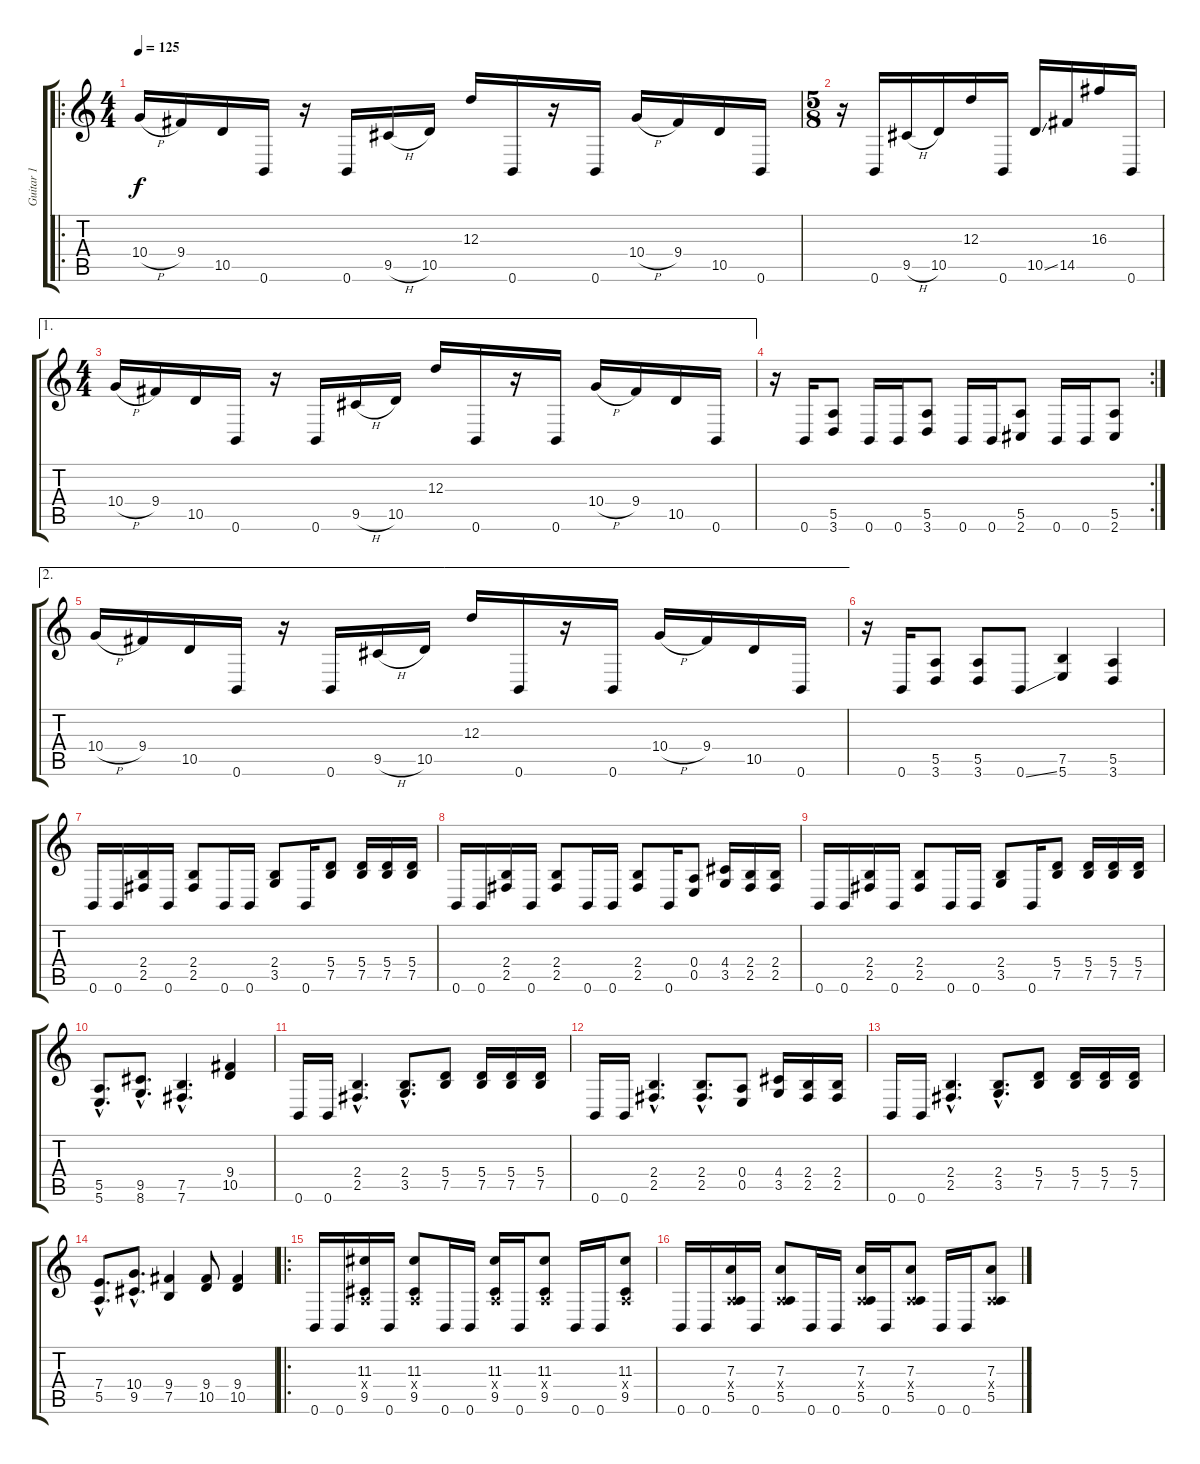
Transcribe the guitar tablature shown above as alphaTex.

\track ("Guitar 1" "Guitar 1") {instrument distortionguitar}
\staff {score tabs}
\tuning (B3 Gb3 D3 A2 E2 B1) {hide}
\ro
\ts (4 4)
\tempo 125
\clef g2
\ks c
10.4{h}.16{dy f} 9.4.16 10.5.16 0.6.16 r.16 0.6.16 9.5{h}.16 10.5.16 12.3.16 0.6.16 r.16 0.6.16 10.4{h}.16 9.4.16 10.5.16 0.6.16 |
\ts (5 8)
r.16 0.6.16 9.5{h}.16 10.5.16 12.3.16 0.6.16 10.5{ss}.16 14.5.16 16.3.16 0.6.16 |
\ae 1
\ts (4 4)
10.4{h}.16 9.4.16 10.5.16 0.6.16 r.16 0.6.16 9.5{h}.16 10.5.16 12.3.16 0.6.16 r.16 0.6.16 10.4{h}.16 9.4.16 10.5.16 0.6.16 |
\rc 2
r.16 0.6.16 (5.5 3.6).8 0.6.16 0.6.16 (5.5 3.6).8 0.6.16 0.6.16 (5.5 2.6).8 0.6.16 0.6.16 (5.5 2.6).8 |
\ae 2
10.4{h}.16 9.4.16 10.5.16 0.6.16 r.16 0.6.16 9.5{h}.16 10.5.16 12.3.16 0.6.16 r.16 0.6.16 10.4{h}.16 9.4.16 10.5.16 0.6.16 |
r.16 0.6.16 (5.5 3.6).8 (5.5 3.6).8 0.6{ss}.8 (7.5 5.6).4 (5.5 3.6).4 |
0.6.16 0.6.16 (2.4 2.5).16 0.6.16 (2.4 2.5).8 0.6.16 0.6.16 (2.4 3.5).8 0.6.16 (5.4 7.5).8 (5.4 7.5).16 (5.4 7.5).16 (5.4 7.5).16 |
0.6.16 0.6.16 (2.4 2.5).16 0.6.16 (2.4 2.5).8 0.6.16 0.6.16 (2.4 2.5).8 0.6.16 (0.4 0.5).8 (4.4 3.5).16 (2.4 2.5).16 (2.4 2.5).16 |
0.6.16 0.6.16 (2.4 2.5).16 0.6.16 (2.4 2.5).8 0.6.16 0.6.16 (2.4 3.5).8 0.6.16 (5.4 7.5).8 (5.4 7.5).16 (5.4 7.5).16 (5.4 7.5).16 |
(5.5{hac} 5.6{hac}).8{d} (9.5{hac} 8.6{hac}).8{d} (7.5{hac} 7.6{hac}).4{d} (9.4 10.5).4 |
0.6.16 0.6.16 (2.4{hac} 2.5{hac}).4{d} (2.4{hac} 3.5{hac}).8{d} (5.4 7.5).8 (5.4 7.5).16 (5.4 7.5).16 (5.4 7.5).16 |
0.6.16 0.6.16 (2.4{hac} 2.5{hac}).4{d} (2.4{hac} 2.5{hac}).8{d} (0.4 0.5).8 (4.4 3.5).16 (2.4 2.5).16 (2.4 2.5).16 |
0.6.16 0.6.16 (2.4{hac} 2.5{hac}).4{d} (2.4{hac} 3.5{hac}).8{d} (5.4 7.5).8 (5.4 7.5).16 (5.4 7.5).16 (5.4 7.5).16 |
(7.4{hac} 5.5{hac}).8{d} (10.4{hac} 9.5{hac}).8{d} (9.4 7.5).4 (9.4 10.5).8 (9.4 10.5).4 |
\ro
0.6.16 0.6.16 (11.3 0.4{x} 9.5).16 0.6.16 (11.3 0.4{x} 9.5).8 0.6.16 0.6.16 (11.3 0.4{x} 9.5).16 0.6.16 (11.3 0.4{x} 9.5).8 0.6.16 0.6.16 (11.3 0.4{x} 9.5).8 |
0.6.16 0.6.16 (7.3 0.4{x} 5.5).16 0.6.16 (7.3 0.4{x} 5.5).8 0.6.16 0.6.16 (7.3 0.4{x} 5.5).16 0.6.16 (7.3 0.4{x} 5.5).8 0.6.16 0.6.16 (7.3 0.4{x} 5.5).8
